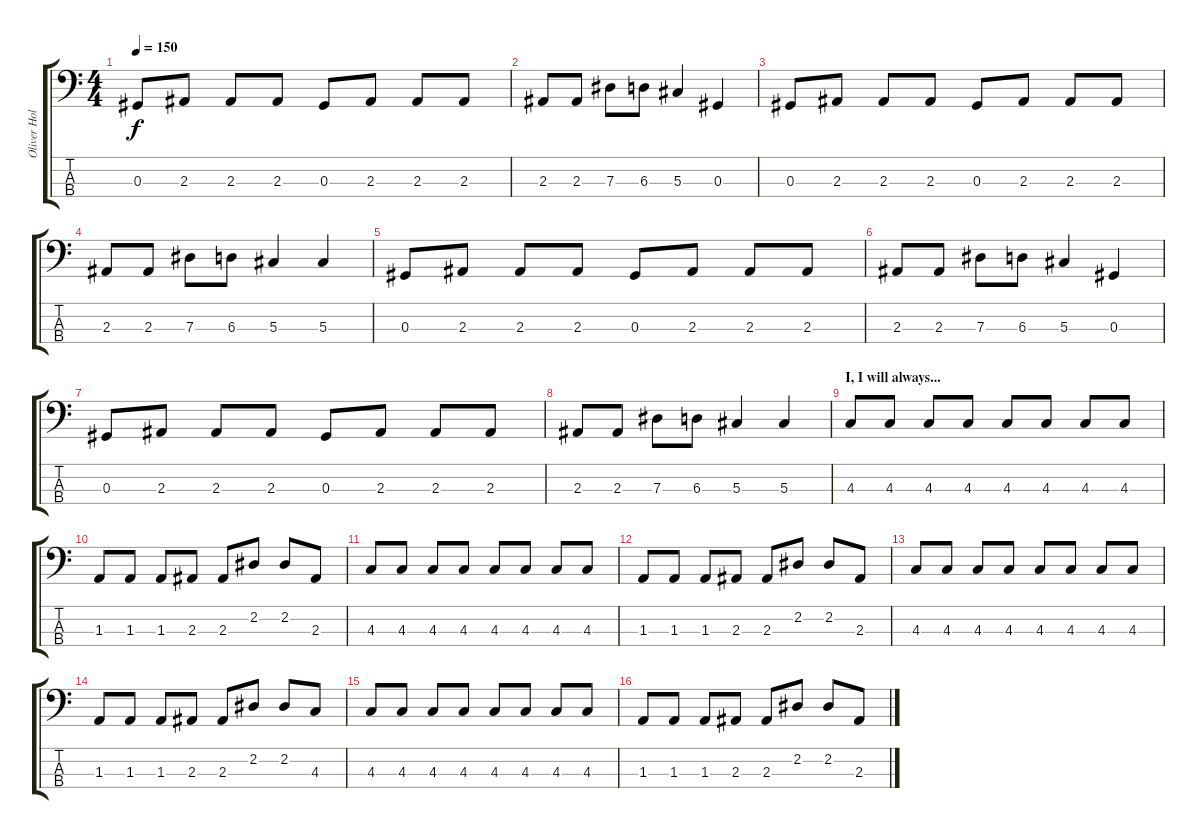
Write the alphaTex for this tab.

\track ("Oliver Holzwarth" "Oliver Hol") {instrument electricbassfinger}
\staff {score tabs}
\tuning (Gb2 Db2 Ab1 Eb1) {hide}
\ts (4 4)
\tempo 150
\clef f4
\ks c
0.3.8{dy f} 2.3.8 2.3.8 2.3.8 0.3.8 2.3.8 2.3.8 2.3.8 |
2.3.8 2.3.8 7.3.8 6.3.8 5.3.4 0.3.4 |
0.3.8 2.3.8 2.3.8 2.3.8 0.3.8 2.3.8 2.3.8 2.3.8 |
2.3.8 2.3.8 7.3.8 6.3.8 5.3.4 5.3.4 |
0.3.8 2.3.8 2.3.8 2.3.8 0.3.8 2.3.8 2.3.8 2.3.8 |
2.3.8 2.3.8 7.3.8 6.3.8 5.3.4 0.3.4 |
0.3.8 2.3.8 2.3.8 2.3.8 0.3.8 2.3.8 2.3.8 2.3.8 |
2.3.8 2.3.8 7.3.8 6.3.8 5.3.4 5.3.4 |
\section ("" "I, I will always...")
4.3.8 4.3.8 4.3.8 4.3.8 4.3.8 4.3.8 4.3.8 4.3.8 |
1.3.8 1.3.8 1.3.8 2.3.8 2.3.8 2.2.8 2.2.8 2.3.8 |
4.3.8 4.3.8 4.3.8 4.3.8 4.3.8 4.3.8 4.3.8 4.3.8 |
1.3.8 1.3.8 1.3.8 2.3.8 2.3.8 2.2.8 2.2.8 2.3.8 |
4.3.8 4.3.8 4.3.8 4.3.8 4.3.8 4.3.8 4.3.8 4.3.8 |
1.3.8 1.3.8 1.3.8 2.3.8 2.3.8 2.2.8 2.2.8 4.3.8 |
4.3.8 4.3.8 4.3.8 4.3.8 4.3.8 4.3.8 4.3.8 4.3.8 |
1.3.8 1.3.8 1.3.8 2.3.8 2.3.8 2.2.8 2.2.8 2.3.8
